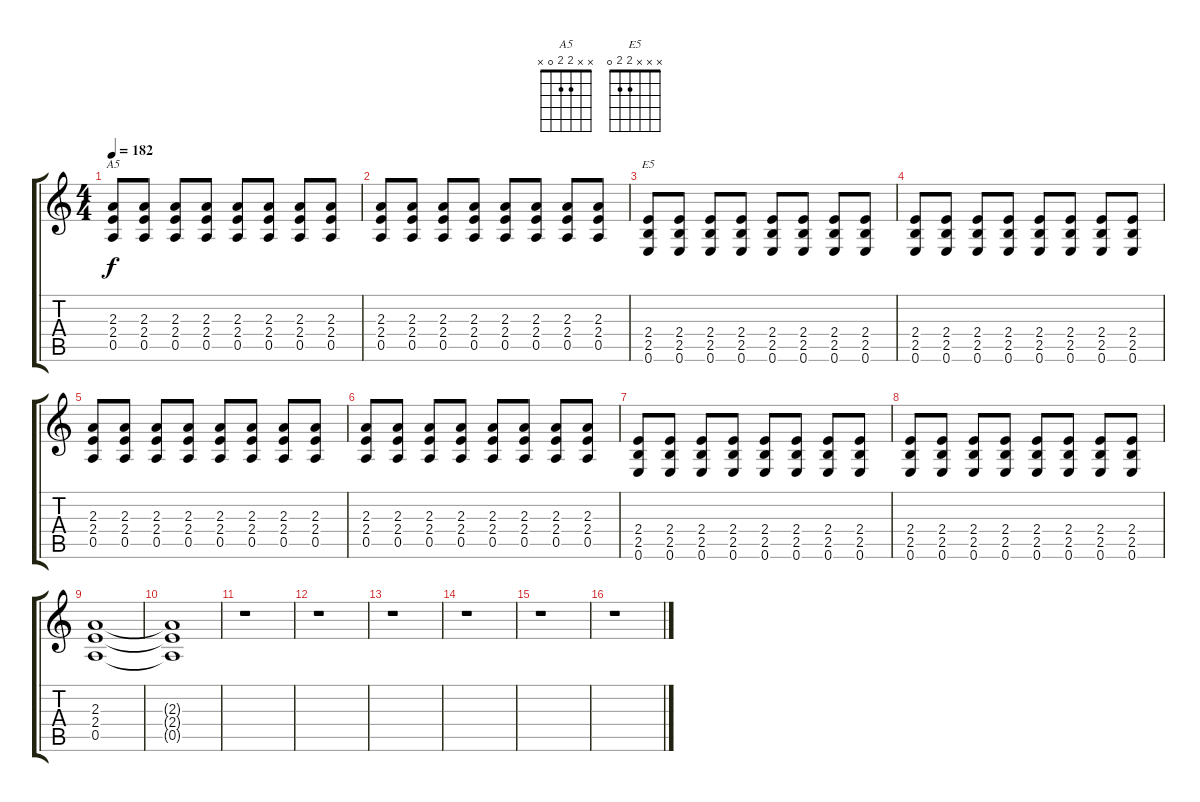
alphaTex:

\track "" {instrument distortionguitar}
\staff {score tabs}
\tuning (E4 B3 G3 D3 A2 E2) {hide}
\chord ("A5" x x 2 2 0 x)
\chord ("E5" x x x 2 2 0)
\ts (4 4)
\tempo 182
\clef g2
\ks c
(2.3 2.4 0.5).8{ch "A5" dy f} (2.3 2.4 0.5).8 (2.3 2.4 0.5).8 (2.3 2.4 0.5).8 (2.3 2.4 0.5).8 (2.3 2.4 0.5).8 (2.3 2.4 0.5).8 (2.3 2.4 0.5).8 |
(2.3 2.4 0.5).8 (2.3 2.4 0.5).8 (2.3 2.4 0.5).8 (2.3 2.4 0.5).8 (2.3 2.4 0.5).8 (2.3 2.4 0.5).8 (2.3 2.4 0.5).8 (2.3 2.4 0.5).8 |
(2.4 2.5 0.6).8{ch "E5"} (2.4 2.5 0.6).8 (2.4 2.5 0.6).8 (2.4 2.5 0.6).8 (2.4 2.5 0.6).8 (2.4 2.5 0.6).8 (2.4 2.5 0.6).8 (2.4 2.5 0.6).8 |
(2.4 2.5 0.6).8 (2.4 2.5 0.6).8 (2.4 2.5 0.6).8 (2.4 2.5 0.6).8 (2.4 2.5 0.6).8 (2.4 2.5 0.6).8 (2.4 2.5 0.6).8 (2.4 2.5 0.6).8 |
(2.3 2.4 0.5).8 (2.3 2.4 0.5).8 (2.3 2.4 0.5).8 (2.3 2.4 0.5).8 (2.3 2.4 0.5).8 (2.3 2.4 0.5).8 (2.3 2.4 0.5).8 (2.3 2.4 0.5).8 |
(2.3 2.4 0.5).8 (2.3 2.4 0.5).8 (2.3 2.4 0.5).8 (2.3 2.4 0.5).8 (2.3 2.4 0.5).8 (2.3 2.4 0.5).8 (2.3 2.4 0.5).8 (2.3 2.4 0.5).8 |
(2.4 2.5 0.6).8 (2.4 2.5 0.6).8 (2.4 2.5 0.6).8 (2.4 2.5 0.6).8 (2.4 2.5 0.6).8 (2.4 2.5 0.6).8 (2.4 2.5 0.6).8 (2.4 2.5 0.6).8 |
(2.4 2.5 0.6).8 (2.4 2.5 0.6).8 (2.4 2.5 0.6).8 (2.4 2.5 0.6).8 (2.4 2.5 0.6).8 (2.4 2.5 0.6).8 (2.4 2.5 0.6).8 (2.4 2.5 0.6).8 |
(2.3 2.4 0.5).1 |
(2.3{t} 2.4{t} 0.5{t}).1 |
r.1 |
r.1 |
r.1 |
r.1 |
r.1 |
r.1
